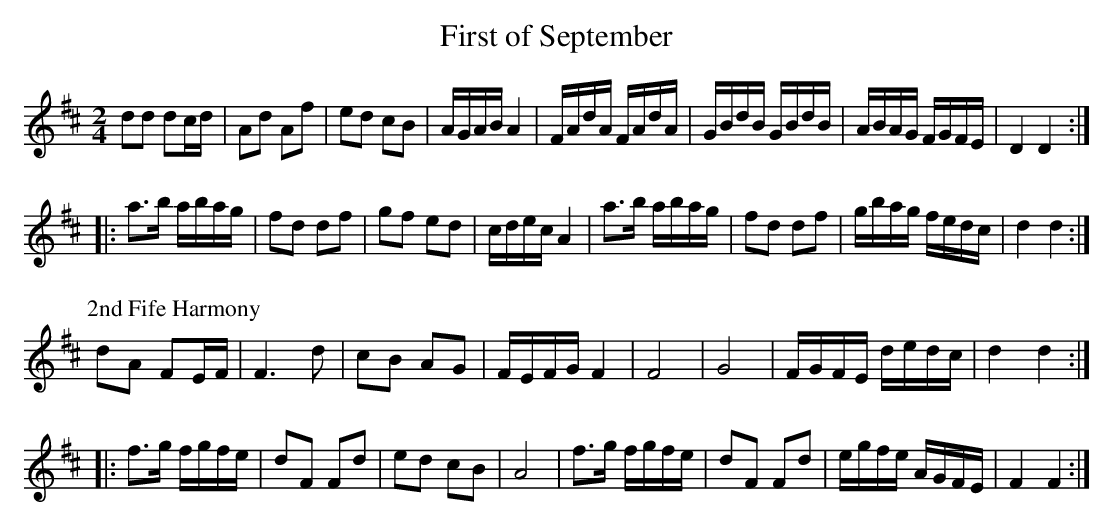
X:1
T:First of September
M:2/4
L:1/16
K:D
d2d2 d2cd|A2d2 A2f2|e2d2 c2B2|AGAB A4|FAdA FAdA|GBdB GBdB|ABAG FGFE|D4 D4::
a2>b2 abag|f2d2 d2f2|g2f2 e2d2|cdec A4|a2>b2 abag|f2d2 d2f2|gbag fedc|d4 d4:|
P:2nd Fife Harmony
d2A2 F2EF|F6 d2|c2B2 A2G2|FEFG F4|F8|G8|FGFE dedc|d4 d4::
f2>g2 fgfe|d2F2 F2d2|e2d2 c2B2|A8|f2>g2 fgfe|d2F2 F2d2|egfe AGFE|F4 F4:|
